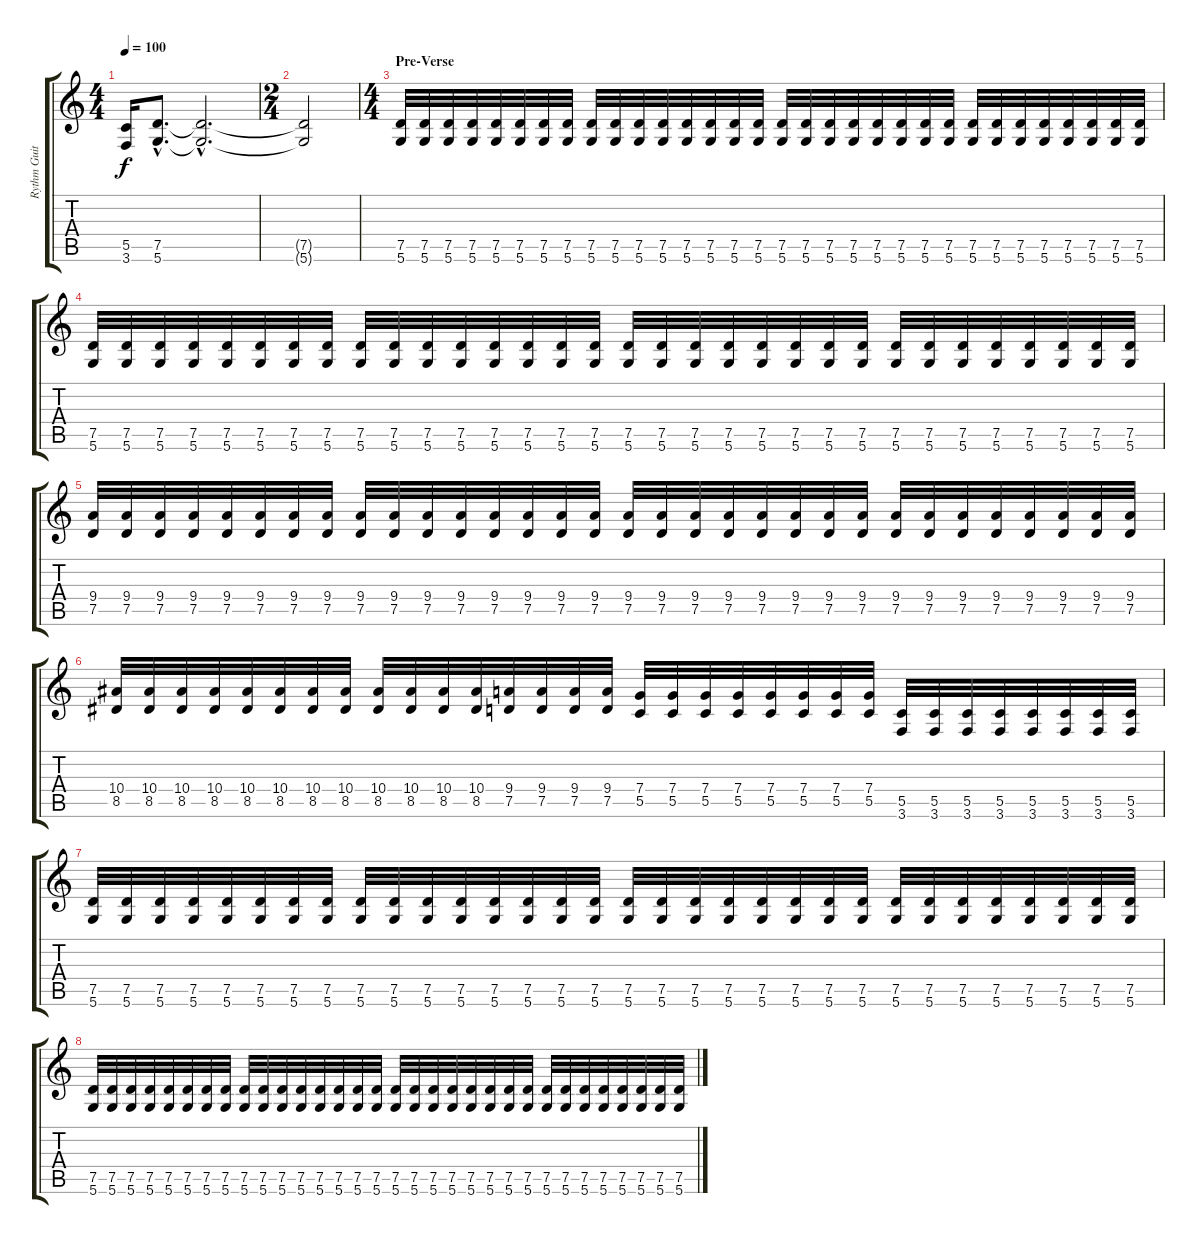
\track ("Rythm Guitar" "Rythm Guit") {instrument overdrivenguitar}
\staff {score tabs}
\tuning (D4 A3 F3 C3 G2 D2) {hide}
\ts (4 4)
\tempo 100
\clef g2
\ks c
(5.5 3.6).16{dy f} (7.5{hac} 5.6{hac}).8{d} (7.5{hac t} 5.6{hac t}).2{d} |
\ts (2 4)
(7.5{t} 5.6{t}).2 |
\ts (4 4)
\section ("" "Pre-Verse")
(7.5 5.6).32 (7.5 5.6).32 (7.5 5.6).32 (7.5 5.6).32 (7.5 5.6).32 (7.5 5.6).32 (7.5 5.6).32 (7.5 5.6).32 (7.5 5.6).32 (7.5 5.6).32 (7.5 5.6).32 (7.5 5.6).32 (7.5 5.6).32 (7.5 5.6).32 (7.5 5.6).32 (7.5 5.6).32 (7.5 5.6).32 (7.5 5.6).32 (7.5 5.6).32 (7.5 5.6).32 (7.5 5.6).32 (7.5 5.6).32 (7.5 5.6).32 (7.5 5.6).32 (7.5 5.6).32 (7.5 5.6).32 (7.5 5.6).32 (7.5 5.6).32 (7.5 5.6).32 (7.5 5.6).32 (7.5 5.6).32 (7.5 5.6).32 |
(7.5 5.6).32 (7.5 5.6).32 (7.5 5.6).32 (7.5 5.6).32 (7.5 5.6).32 (7.5 5.6).32 (7.5 5.6).32 (7.5 5.6).32 (7.5 5.6).32 (7.5 5.6).32 (7.5 5.6).32 (7.5 5.6).32 (7.5 5.6).32 (7.5 5.6).32 (7.5 5.6).32 (7.5 5.6).32 (7.5 5.6).32 (7.5 5.6).32 (7.5 5.6).32 (7.5 5.6).32 (7.5 5.6).32 (7.5 5.6).32 (7.5 5.6).32 (7.5 5.6).32 (7.5 5.6).32 (7.5 5.6).32 (7.5 5.6).32 (7.5 5.6).32 (7.5 5.6).32 (7.5 5.6).32 (7.5 5.6).32 (7.5 5.6).32 |
(9.4 7.5).32 (9.4 7.5).32 (9.4 7.5).32 (9.4 7.5).32 (9.4 7.5).32 (9.4 7.5).32 (9.4 7.5).32 (9.4 7.5).32 (9.4 7.5).32 (9.4 7.5).32 (9.4 7.5).32 (9.4 7.5).32 (9.4 7.5).32 (9.4 7.5).32 (9.4 7.5).32 (9.4 7.5).32 (9.4 7.5).32 (9.4 7.5).32 (9.4 7.5).32 (9.4 7.5).32 (9.4 7.5).32 (9.4 7.5).32 (9.4 7.5).32 (9.4 7.5).32 (9.4 7.5).32 (9.4 7.5).32 (9.4 7.5).32 (9.4 7.5).32 (9.4 7.5).32 (9.4 7.5).32 (9.4 7.5).32 (9.4 7.5).32 |
(10.4 8.5).32 (10.4 8.5).32 (10.4 8.5).32 (10.4 8.5).32 (10.4 8.5).32 (10.4 8.5).32 (10.4 8.5).32 (10.4 8.5).32 (10.4 8.5).32 (10.4 8.5).32 (10.4 8.5).32 (10.4 8.5).32 (9.4 7.5).32 (9.4 7.5).32 (9.4 7.5).32 (9.4 7.5).32 (7.4 5.5).32 (7.4 5.5).32 (7.4 5.5).32 (7.4 5.5).32 (7.4 5.5).32 (7.4 5.5).32 (7.4 5.5).32 (7.4 5.5).32 (5.5 3.6).32 (5.5 3.6).32 (5.5 3.6).32 (5.5 3.6).32 (5.5 3.6).32 (5.5 3.6).32 (5.5 3.6).32 (5.5 3.6).32 |
(7.5 5.6).32 (7.5 5.6).32 (7.5 5.6).32 (7.5 5.6).32 (7.5 5.6).32 (7.5 5.6).32 (7.5 5.6).32 (7.5 5.6).32 (7.5 5.6).32 (7.5 5.6).32 (7.5 5.6).32 (7.5 5.6).32 (7.5 5.6).32 (7.5 5.6).32 (7.5 5.6).32 (7.5 5.6).32 (7.5 5.6).32 (7.5 5.6).32 (7.5 5.6).32 (7.5 5.6).32 (7.5 5.6).32 (7.5 5.6).32 (7.5 5.6).32 (7.5 5.6).32 (7.5 5.6).32 (7.5 5.6).32 (7.5 5.6).32 (7.5 5.6).32 (7.5 5.6).32 (7.5 5.6).32 (7.5 5.6).32 (7.5 5.6).32 |
(7.5 5.6).32 (7.5 5.6).32 (7.5 5.6).32 (7.5 5.6).32 (7.5 5.6).32 (7.5 5.6).32 (7.5 5.6).32 (7.5 5.6).32 (7.5 5.6).32 (7.5 5.6).32 (7.5 5.6).32 (7.5 5.6).32 (7.5 5.6).32 (7.5 5.6).32 (7.5 5.6).32 (7.5 5.6).32 (7.5 5.6).32 (7.5 5.6).32 (7.5 5.6).32 (7.5 5.6).32 (7.5 5.6).32 (7.5 5.6).32 (7.5 5.6).32 (7.5 5.6).32 (7.5 5.6).32 (7.5 5.6).32 (7.5 5.6).32 (7.5 5.6).32 (7.5 5.6).32 (7.5 5.6).32 (7.5 5.6).32 (7.5 5.6).32
